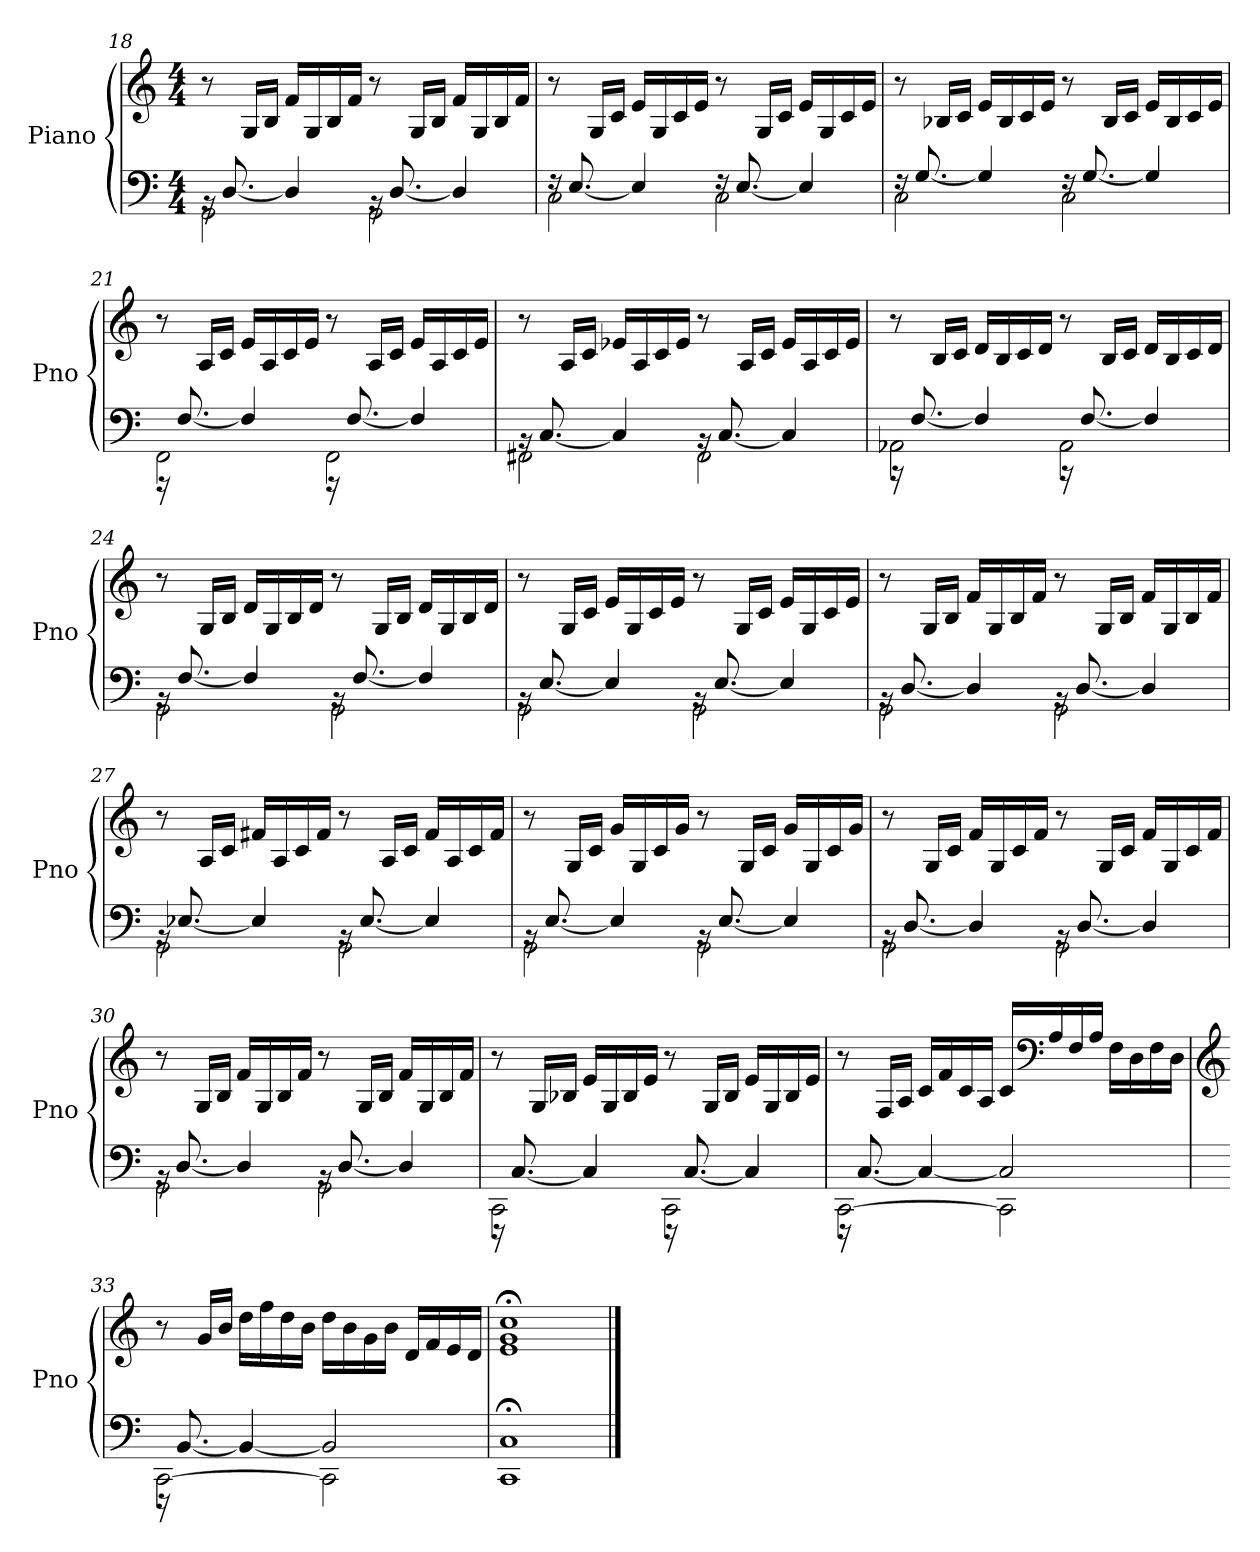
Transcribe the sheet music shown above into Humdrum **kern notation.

**kern	**kern
*part1	*part1
*staff2	*staff1
*I"Piano	*
*I'Pno	*
*clefF4	*clefG2
*k[]	*k[]
*M4/4	*M4/4
=18	=18
*^	*
2GG\	16rBB	8r
.	[8.D/	.
.	.	16G/LL
.	.	16B/JJ
.	4D/]	16f/LL
.	.	16G/
.	.	16B/
.	.	16f/JJ
2GG\	16rBB	8r
.	[8.D/	.
.	.	16G/LL
.	.	16B/JJ
.	4D/]	16f/LL
.	.	16G/
.	.	16B/
.	.	16f/JJ
=19	=19	=19
2C\	16rF	8r
.	[8.E/	.
.	.	16G/LL
.	.	16c/JJ
.	4E/]	16e/LL
.	.	16G/
.	.	16c/
.	.	16e/JJ
2C\	16rF	8r
.	[8.E/	.
.	.	16G/LL
.	.	16c/JJ
.	4E/]	16e/LL
.	.	16G/
.	.	16c/
.	.	16e/JJ
!!LO:PB:g=z
=20	=20	=20
2C\	16rF	8r
.	[8.G/	.
.	.	16B-X/LL
.	.	16c/JJ
.	4G/]	16e/LL
.	.	16B-/
.	.	16c/
.	.	16e/JJ
2C\	16rF	8r
.	[8.G/	.
.	.	16B-/LL
.	.	16c/JJ
.	4G/]	16e/LL
.	.	16B-/
.	.	16c/
.	.	16e/JJ
=21	=21	=21
2FF\	16r	8r
.	[8.F/	.
.	.	16A/LL
.	.	16c/JJ
.	4F/]	16e/LL
.	.	16A/
.	.	16c/
.	.	16e/JJ
2FF\	16r	8r
.	[8.F/	.
.	.	16A/LL
.	.	16c/JJ
.	4F/]	16e/LL
.	.	16A/
.	.	16c/
.	.	16e/JJ
=22	=22	=22
2FF#X\	16rBB	8r
.	[8.C/	.
.	.	16A/LL
.	.	16c/JJ
.	4C/]	16e-X/LL
.	.	16A/
.	.	16c/
.	.	16e-/JJ
2FF#\	16rBB	8r
.	[8.C/	.
.	.	16A/LL
.	.	16c/JJ
.	4C/]	16e-/LL
.	.	16A/
.	.	16c/
.	.	16e-/JJ
!!LO:LB:g=z
=23	=23	=23
2AA-X\	16r	8r
.	[8.F/	.
.	.	16B/LL
.	.	16c/JJ
.	4F/]	16d/LL
.	.	16B/
.	.	16c/
.	.	16d/JJ
2AA-\	16r	8r
.	[8.F/	.
.	.	16B/LL
.	.	16c/JJ
.	4F/]	16d/LL
.	.	16B/
.	.	16c/
.	.	16d/JJ
=24	=24	=24
2GG\	16rBB	8r
.	[8.F/	.
.	.	16G/LL
.	.	16B/JJ
.	4F/]	16d/LL
.	.	16G/
.	.	16B/
.	.	16d/JJ
2GG\	16rBB	8r
.	[8.F/	.
.	.	16G/LL
.	.	16B/JJ
.	4F/]	16d/LL
.	.	16G/
.	.	16B/
.	.	16d/JJ
=25	=25	=25
2GG\	16rBB	8r
.	[8.E/	.
.	.	16G/LL
.	.	16c/JJ
.	4E/]	16e/LL
.	.	16G/
.	.	16c/
.	.	16e/JJ
2GG\	16rBB	8r
.	[8.E/	.
.	.	16G/LL
.	.	16c/JJ
.	4E/]	16e/LL
.	.	16G/
.	.	16c/
.	.	16e/JJ
!!LO:LB:g=z
=26	=26	=26
2GG\	16rBB	8r
.	[8.D/	.
.	.	16G/LL
.	.	16B/JJ
.	4D/]	16f/LL
.	.	16G/
.	.	16B/
.	.	16f/JJ
2GG\	16rBB	8r
.	[8.D/	.
.	.	16G/LL
.	.	16B/JJ
.	4D/]	16f/LL
.	.	16G/
.	.	16B/
.	.	16f/JJ
=27	=27	=27
2GG\	16rBB	8r
.	[8.E-X/	.
.	.	16A/LL
.	.	16c/JJ
.	4E-/]	16f#X/LL
.	.	16A/
.	.	16c/
.	.	16f#/JJ
2GG\	16rBB	8r
.	[8.E-/	.
.	.	16A/LL
.	.	16c/JJ
.	4E-/]	16f#/LL
.	.	16A/
.	.	16c/
.	.	16f#/JJ
=28	=28	=28
2GG\	16rBB	8r
.	[8.E/	.
.	.	16G/LL
.	.	16c/JJ
.	4E/]	16g/LL
.	.	16G/
.	.	16c/
.	.	16g/JJ
2GG\	16rBB	8r
.	[8.E/	.
.	.	16G/LL
.	.	16c/JJ
.	4E/]	16g/LL
.	.	16G/
.	.	16c/
.	.	16g/JJ
!!LO:LB:g=z
=29	=29	=29
2GG\	16rBB	8r
.	[8.D/	.
.	.	16G/LL
.	.	16c/JJ
.	4D/]	16f/LL
.	.	16G/
.	.	16c/
.	.	16f/JJ
2GG\	16rBB	8r
.	[8.D/	.
.	.	16G/LL
.	.	16c/JJ
.	4D/]	16f/LL
.	.	16G/
.	.	16c/
.	.	16f/JJ
=30	=30	=30
2GG\	16rBB	8r
.	[8.D/	.
.	.	16G/LL
.	.	16B/JJ
.	4D/]	16f/LL
.	.	16G/
.	.	16B/
.	.	16f/JJ
2GG\	16rBB	8r
.	[8.D/	.
.	.	16G/LL
.	.	16B/JJ
.	4D/]	16f/LL
.	.	16G/
.	.	16B/
.	.	16f/JJ
=31	=31	=31
2CC\	16r	8r
.	[8.C/	.
.	.	16G/LL
.	.	16B-X/JJ
.	4C/]	16e/LL
.	.	16G/
.	.	16B-/
.	.	16e/JJ
2CC\	16r	8r
.	[8.C/	.
.	.	16G/LL
.	.	16B-/JJ
.	4C/]	16e/LL
.	.	16G/
.	.	16B-/
.	.	16e/JJ
!!LO:LB:g=z
=32	=32	=32
[2CC\	16r	8r
.	[8.C/	.
.	.	16F/LL
.	.	16A/JJ
.	4C/_	16c/LL
.	.	16f/
.	.	16c/
.	.	16A/JJ
2CC\]	2C/]	16c/LL
*	*	*clefF4
.	.	16A/
.	.	16F/
.	.	16A/JJ
.	.	16F\LL
.	.	16D\
.	.	16F\
.	.	16D\JJ
=33	=33	=33
*	*	*clefG2
[2CC\	16r	8r
.	[8.BB/	.
.	.	16g/LL
.	.	16b/JJ
.	4BB/_	16dd\LL
.	.	16ff\
.	.	16dd\
.	.	16b\JJ
2CC\]	2BB/]	16dd\LL
.	.	16b\
.	.	16g\
.	.	16b\JJ
.	.	16d/LL
.	.	16f/
.	.	16e/
.	.	16d/JJ
*v	*v	*
=34	=34
1CC; 1C;	1e;< 1g;< 1cc;<
==	==
*-	*-
